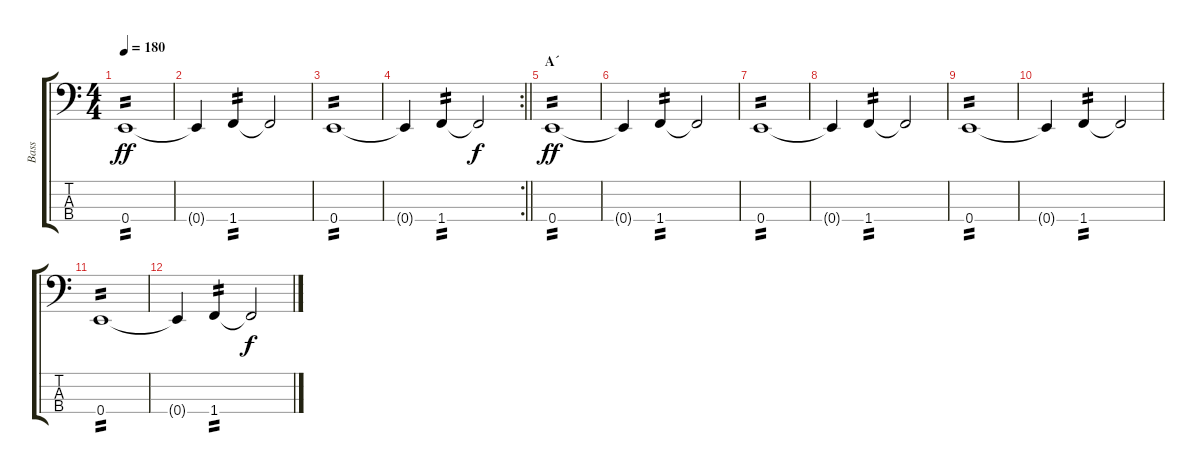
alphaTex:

\track ("Bass" "Bass") {instrument electricbasspick}
\staff {score tabs}
\tuning (G2 D2 A1 E1) {hide}
\ts (4 4)
\tempo 180
\clef f4
\ks c
0.4.1{tp 2 dy ff} |
0.4{t}.4 1.4.4{tp 2} 1.4{t}.2 |
0.4.1{tp 2} |
\rc 2
\barLineRight lightlight
0.4{t}.4 1.4.4{tp 2} 1.4{t}.2{dy f} |
\section ("" "A´")
0.4.1{tp 2 dy ff} |
0.4{t}.4 1.4.4{tp 2} 1.4{t}.2 |
0.4.1{tp 2} |
0.4{t}.4 1.4.4{tp 2} 1.4{t}.2 |
0.4.1{tp 2} |
0.4{t}.4 1.4.4{tp 2} 1.4{t}.2 |
0.4.1{tp 2} |
0.4{t}.4 1.4.4{tp 2} 1.4{t}.2{dy f}
